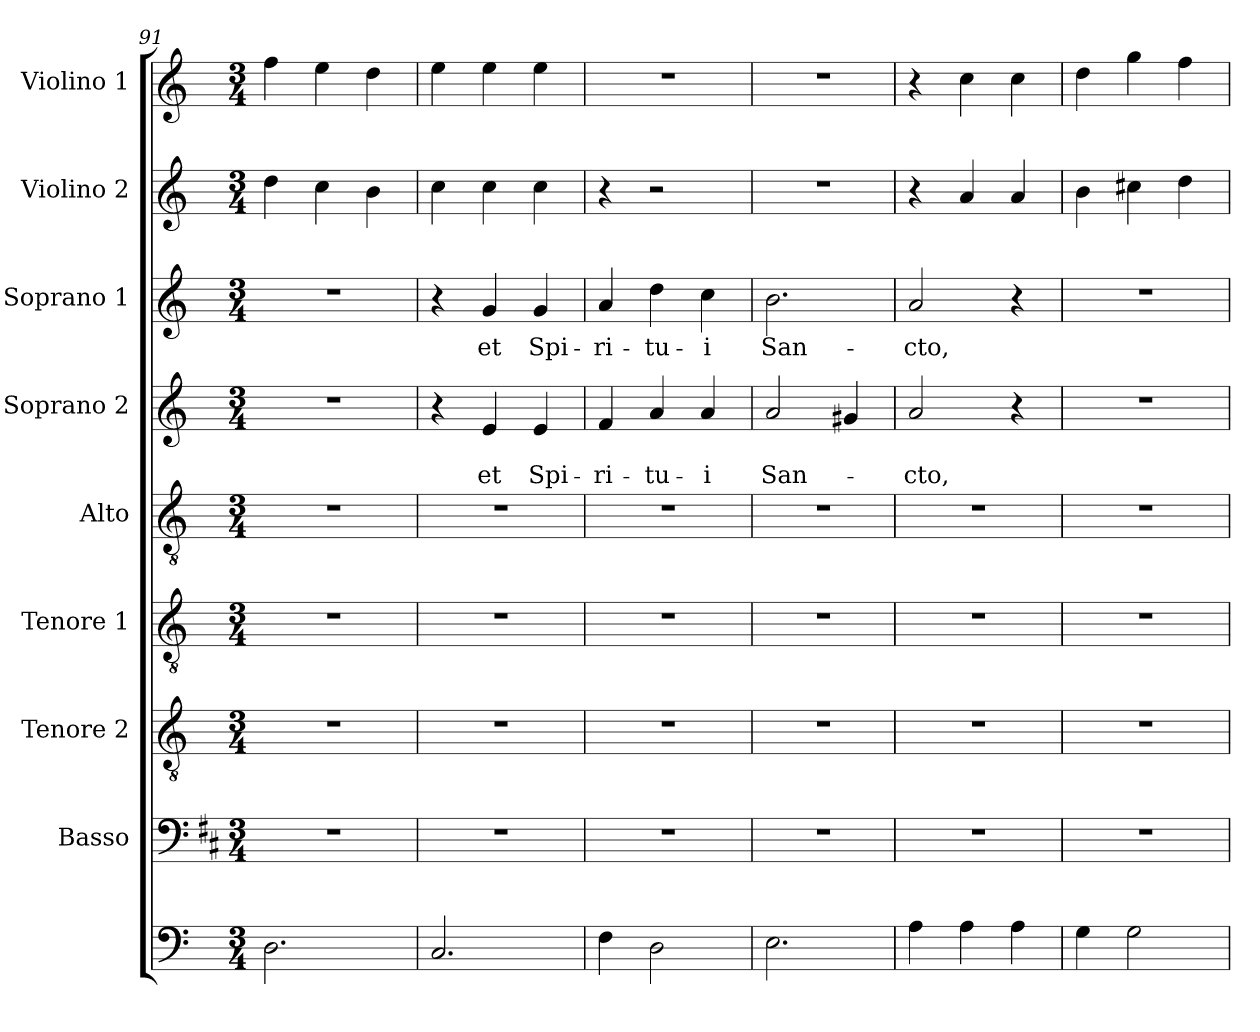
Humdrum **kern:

**kern	**kern	**kern	**kern	**kern	**kern	**text	**text	**kern	**text	**kern	**kern
*part9	*part8	*part7	*part6	*part5	*part4	*part4	*part4	*part3	*part3	*part2	*part1
*staff9	*staff8	*staff7	*staff6	*staff5	*staff4	*staff4	*staff4	*staff3	*staff3	*staff2	*staff1
*	*I"Basso	*I"Tenore 2	*I"Tenore 1	*I"Alto	*I"Soprano 2	*	*	*I"Soprano 1	*	*I"Violino 2	*I"Violino 1
*clefF4	*clefF4	*clefGv2	*clefGv2	*clefGv2	*clefG2	*	*	*clefG2	*	*clefG2	*clefG2
*	*ITrd1c2	*	*ITrd8c14	*	*	*	*	*	*	*	*
*k[]	*k[]	*k[]	*k[]	*k[]	*k[]	*	*	*k[]	*	*k[]	*k[]
*C:	*C:	*C:	*C:	*C:	*C:	*	*	*C:	*	*C:	*C:
*M3/4	*M3/4	*M3/4	*M3/4	*M3/4	*M3/4	*	*	*M3/4	*	*M3/4	*M3/4
=91	=91	=91	=91	=91	=91	=91	=91	=91	=91	=91	=91
2.D\	2.r	2.r	2.r	2.r	2.r	.	.	2.r	.	4dd\	4ff\
.	.	.	.	.	.	.	.	.	.	4cc\	4ee\
.	.	.	.	.	.	.	.	.	.	4b\	4dd\
=92	=92	=92	=92	=92	=92	=92	=92	=92	=92	=92	=92
2.C/	2.r	2.r	2.r	2.r	4r	.	.	4r	.	4cc\	4ee\
!	!	!	!	!	!	!	!LO:LY:b	!	!LO:LY:b	!	!
.	.	.	.	.	4e/	.	et	4g/	et	4cc\	4ee\
!	!	!	!	!	!	!	!LO:LY:b	!	!LO:LY:b	!	!
.	.	.	.	.	4e/	.	Spi-	4g/	Spi-	4cc\	4ee\
=93	=93	=93	=93	=93	=93	=93	=93	=93	=93	=93	=93
!	!	!	!	!	!	!	!LO:LY:b	!	!LO:LY:b	!	!
4F\	2.r	2.r	2.r	2.r	4f/	.	-ri-	4a/	-ri-	4r	2.r
!	!	!	!	!	!	!	!LO:LY:b	!	!LO:LY:b	!	!
2D\	.	.	.	.	4a/	.	-tu-	4dd\	-tu-	2r	.
!	!	!	!	!	!	!	!LO:LY:b	!	!LO:LY:b	!	!
.	.	.	.	.	4a/	.	-i	4cc\	-i	.	.
=94	=94	=94	=94	=94	=94	=94	=94	=94	=94	=94	=94
!	!	!	!	!	!	!	!LO:LY:b	!	!LO:LY:b	!	!
2.E\	2.r	2.r	2.r	2.r	2a/	.	San-	2.b\	San-	2.r	2.r
.	.	.	.	.	4g#X/	.	.	.	.	.	.
!!LO:PB:g=z
=95	=95	=95	=95	=95	=95	=95	=95	=95	=95	=95	=95
!	!	!	!	!	!	!	!LO:LY:b	!	!LO:LY:b	!	!
4A\	2.r	2.r	2.r	2.r	2a/	.	-cto,	2a/	-cto,	4r	4r
4A\	.	.	.	.	.	.	.	.	.	4a/	4cc\
4A\	.	.	.	.	4r	.	.	4r	.	4a/	4cc\
=96	=96	=96	=96	=96	=96	=96	=96	=96	=96	=96	=96
4G\	2.r	2.r	2.r	2.r	2.r	.	.	2.r	.	4b\	4dd\
2G\	.	.	.	.	.	.	.	.	.	4cc#X\	4gg\
.	.	.	.	.	.	.	.	.	.	4dd\	4ff\
=	=	=	=	=	=	=	=	=	=	=	=
*-	*-	*-	*-	*-	*-	*-	*-	*-	*-	*-	*-
